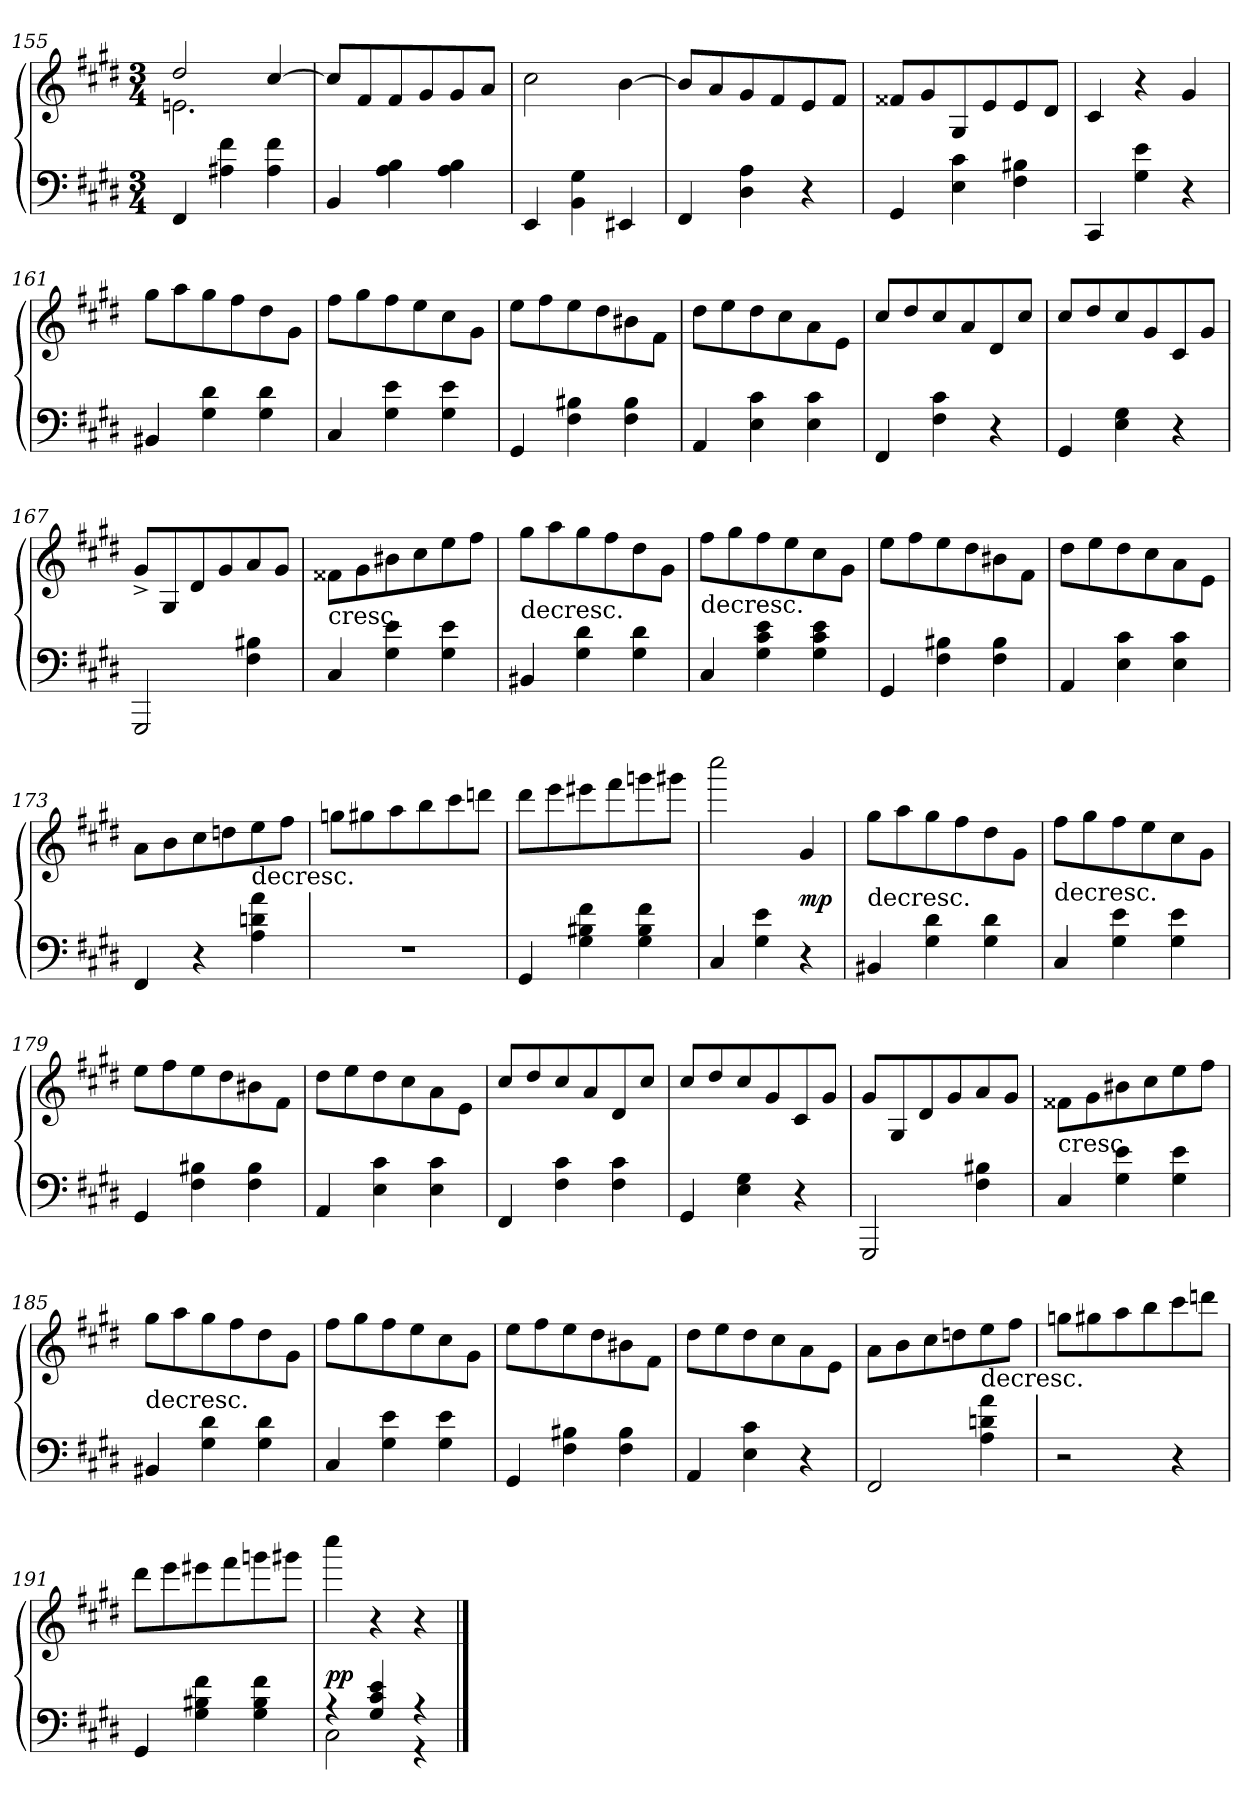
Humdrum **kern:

**kern	**kern	**dynam
*part1	*part1	*part1
*staff2	*staff1	*staff1/2
*clefF4	*clefG2	*
*k[f#c#g#d#]	*k[f#c#g#d#]	*
*M3/4	*M3/4	*
=155	=155	=155
*	*^	*
4FF#/	2dd#/	2.en\	.
4A#X\ 4f#\	.	.	.
4A#\ 4f#\	[4cc#/	.	.
*	*v	*v	*
=156	=156	=156
4BB/	8cc#/L]	.
.	8f#/	.
4A\ 4B\	8f#/	.
.	8g#/	.
4A\ 4B\	8g#/	.
.	8a/J	.
=157	=157	=157
4EE/	2cc#\	.
4BB\ 4G#\	.	.
4EE#X/	[4b\	.
=158	=158	=158
4FF#/	8b/L]	.
.	8a/	.
4D#\ 4A\	8g#/	.
.	8f#/	.
4r	8e/	.
.	8f#/J	.
=159	=159	=159
4GG#/	8f##X/L	.
.	8g#/	.
4E\ 4c#\	8G#/	.
.	8e/	.
4F#\ 4B#X\	8e/	.
.	8d#/J	.
=160	=160	=160
4CC#/	4c#/	.
4G#\ 4e\	4r	.
4r	4g#/	.
=161	=161	=161
4BB#X/	8gg#\L	.
.	8aa\	.
4G#\ 4d#\	8gg#\	.
.	8ff#\	.
4G#\ 4d#\	8dd#\	.
.	8g#\J	.
=162	=162	=162
4C#/	8ff#\L	.
.	8gg#\	.
4G#\ 4e\	8ff#\	.
.	8ee\	.
4G#\ 4e\	8cc#\	.
.	8g#\J	.
=163	=163	=163
4GG#/	8ee\L	.
.	8ff#\	.
4F#\ 4B#X\	8ee\	.
.	8dd#\	.
4F#\ 4B#\	8b#X\	.
.	8f#\J	.
=164	=164	=164
4AA/	8dd#\L	.
.	8ee\	.
4E\ 4c#\	8dd#\	.
.	8cc#\	.
4E\ 4c#\	8a\	.
.	8e\J	.
=165	=165	=165
4FF#/	8cc#/L	.
.	8dd#/	.
4F#\ 4c#\	8cc#/	.
.	8a/	.
4r	8d#/	.
.	8cc#/J	.
=166	=166	=166
4GG#/	8cc#/L	.
.	8dd#/	.
4E\ 4G#\	8cc#/	.
.	8g#/	.
4r	8c#/	.
.	8g#/J	.
=167	=167	=167
2GGG#/	8g#^/L	.
.	8G#/	.
.	8d#/	.
.	8g#/	.
4F#\ 4B#X\	8a/	.
.	8g#/J	.
=168	=168	=168
!	!LO:TX:c:t=cresc.	!
4C#/	8f##X\L	.
.	8g#\	.
4G#\ 4e\	8b#X\	.
.	8cc#\	.
4G#\ 4e\	8ee\	.
.	8ff#\J	.
=169	=169	=169
!	!LO:TX:c:t=decresc.	!
4BB#X/	8gg#\L	.
.	8aa\	.
4G#\ 4d#\	8gg#\	.
.	8ff#\	.
4G#\ 4d#\	8dd#\	.
.	8g#\J	.
=170	=170	=170
!	!LO:TX:c:t=decresc.	!
4C#/	8ff#\L	.
.	8gg#\	.
4G#\ 4c#\ 4e\	8ff#\	.
.	8ee\	.
4G#\ 4c#\ 4e\	8cc#\	.
.	8g#\J	.
=171	=171	=171
4GG#/	8ee\L	.
.	8ff#\	.
4F#\ 4B#X\	8ee\	.
.	8dd#\	.
4F#\ 4B#\	8b#X\	.
.	8f#\J	.
=172	=172	=172
4AA/	8dd#\L	.
.	8ee\	.
4E\ 4c#\	8dd#\	.
.	8cc#\	.
4E\ 4c#\	8a\	.
.	8e\J	.
=173	=173	=173
4FF#/	8a\L	.
.	8b\	.
4r	8cc#\	.
.	8ddn\	.
!	!LO:TX:c:t=decresc.	!
4A\ 4dn\ 4a\	8ee\	.
.	8ff#\J	.
=174	=174	=174
2.r	8ggn\L	.
.	8gg#X\	.
.	8aa\	.
.	8bb\	.
.	8ccc#\	.
.	8dddn\J	.
=175	=175	=175
4GG#/	8ddd#\L	.
.	8eee\	.
4G#\ 4B#X\ 4f#\	8eee#X\	.
.	8fff#\	.
4G#\ 4B#\ 4f#\	8gggn\	.
.	8ggg#X\J	.
=176	=176	=176
4C#/	2cccc#\	.
4G#\ 4e\	.	.
4r	4g#/	mp
=177	=177	=177
!	!LO:TX:c:t=decresc.	!
4BB#X/	8gg#\L	.
.	8aa\	.
4G#\ 4d#\	8gg#\	.
.	8ff#\	.
4G#\ 4d#\	8dd#\	.
.	8g#\J	.
=178	=178	=178
!	!LO:TX:c:t=decresc.	!
4C#/	8ff#\L	.
.	8gg#\	.
4G#\ 4e\	8ff#\	.
.	8ee\	.
4G#\ 4e\	8cc#\	.
.	8g#\J	.
=179	=179	=179
4GG#/	8ee\L	.
.	8ff#\	.
4F#\ 4B#X\	8ee\	.
.	8dd#\	.
4F#\ 4B#\	8b#X\	.
.	8f#\J	.
=180	=180	=180
4AA/	8dd#\L	.
.	8ee\	.
4E\ 4c#\	8dd#\	.
.	8cc#\	.
4E\ 4c#\	8a\	.
.	8e\J	.
=181	=181	=181
4FF#/	8cc#/L	.
.	8dd#/	.
4F#\ 4c#\	8cc#/	.
.	8a/	.
4F#\ 4c#\	8d#/	.
.	8cc#/J	.
=182	=182	=182
4GG#/	8cc#/L	.
.	8dd#/	.
4E\ 4G#\	8cc#/	.
.	8g#/	.
4r	8c#/	.
.	8g#/J	.
=183	=183	=183
2GGG#/	8g#/L	.
.	8G#/	.
.	8d#/	.
.	8g#/	.
4F#\ 4B#X\	8a/	.
.	8g#/J	.
=184	=184	=184
!	!LO:TX:c:t=cresc.	!
4C#/	8f##X\L	.
.	8g#\	.
4G#\ 4e\	8b#X\	.
.	8cc#\	.
4G#\ 4e\	8ee\	.
.	8ff#\J	.
=185	=185	=185
!	!LO:TX:c:t=decresc.	!
4BB#X/	8gg#\L	.
.	8aa\	.
4G#\ 4d#\	8gg#\	.
.	8ff#\	.
4G#\ 4d#\	8dd#\	.
.	8g#\J	.
=186	=186	=186
4C#/	8ff#\L	.
.	8gg#\	.
4G#\ 4e\	8ff#\	.
.	8ee\	.
4G#\ 4e\	8cc#\	.
.	8g#\J	.
=187	=187	=187
4GG#/	8ee\L	.
.	8ff#\	.
4F#\ 4B#X\	8ee\	.
.	8dd#\	.
4F#\ 4B#\	8b#X\	.
.	8f#\J	.
=188	=188	=188
4AA/	8dd#\L	.
.	8ee\	.
4E\ 4c#\	8dd#\	.
.	8cc#\	.
4r	8a\	.
.	8e\J	.
=189	=189	=189
2FF#/	8a\L	.
.	8b\	.
.	8cc#\	.
.	8ddn\	.
!	!LO:TX:c:t=decresc.	!
4A\ 4dn\ 4a\	8ee\	.
.	8ff#\J	.
=190	=190	=190
2r	8ggn\L	.
.	8gg#X\	.
.	8aa\	.
.	8bb\	.
4r	8ccc#\	.
.	8dddn\J	.
=191	=191	=191
4GG#/	8ddd#\L	.
.	8eee\	.
4G#\ 4B#X\ 4f#\	8eee#X\	.
.	8fff#\	.
4G#\ 4B#\ 4f#\	8gggn\	.
.	8ggg#X\J	.
=192	=192	=192
*^	*	*
4r	2C#\	4cccc#\	pp
4G#/ 4c#/ 4e/	.	4r	.
4r	4r	4r	.
*v	*v	*	*
==	==	==
*-	*-	*-
